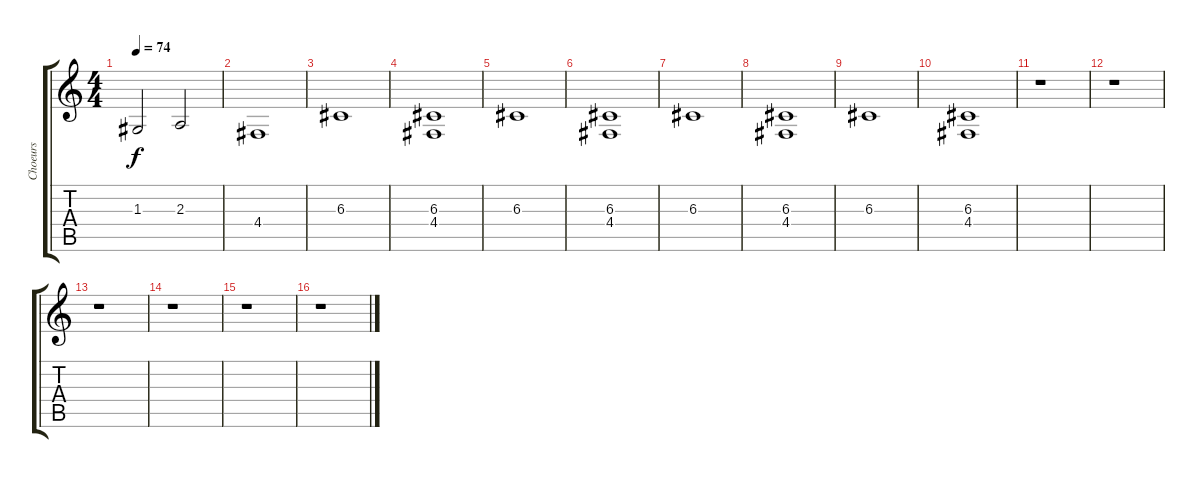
\track ("Choeurs" "Choeurs") {instrument choiraahs}
\staff {score tabs}
\tuning (E4 B3 G3 D3 A2 E2) {hide}
\ts (4 4)
\tempo 74
\clef g2
\ks c
1.3.2{dy f} 2.3.2 |
4.4.1 |
6.3.1 |
(6.3 4.4).1 |
6.3.1 |
(6.3 4.4).1 |
6.3.1 |
(6.3 4.4).1 |
6.3.1 |
(6.3 4.4).1{volume 0} |
r.1 |
r.1 |
r.1 |
r.1 |
r.1 |
r.1
